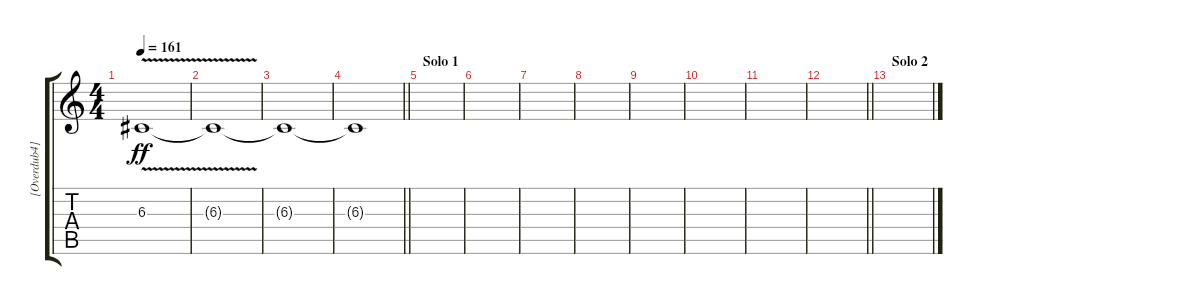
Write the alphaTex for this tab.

\track ("[Overdub4]" "[Overdub4]") {instrument violin}
\staff {score tabs}
\tuning (E4 B3 G3 D3 A2 E2) {hide}
\ts (4 4)
\tempo 161
\clef g2
\ks c
6.3{v}.1{dy ff} |
6.3{t}.1 |
6.3{t}.1 |
\barLineRight lightlight
6.3{t}.1 |
\section ("" "Solo 1")
|
|
|
|
|
|
|
\barLineRight lightlight
|
\section ("" "Solo 2")
